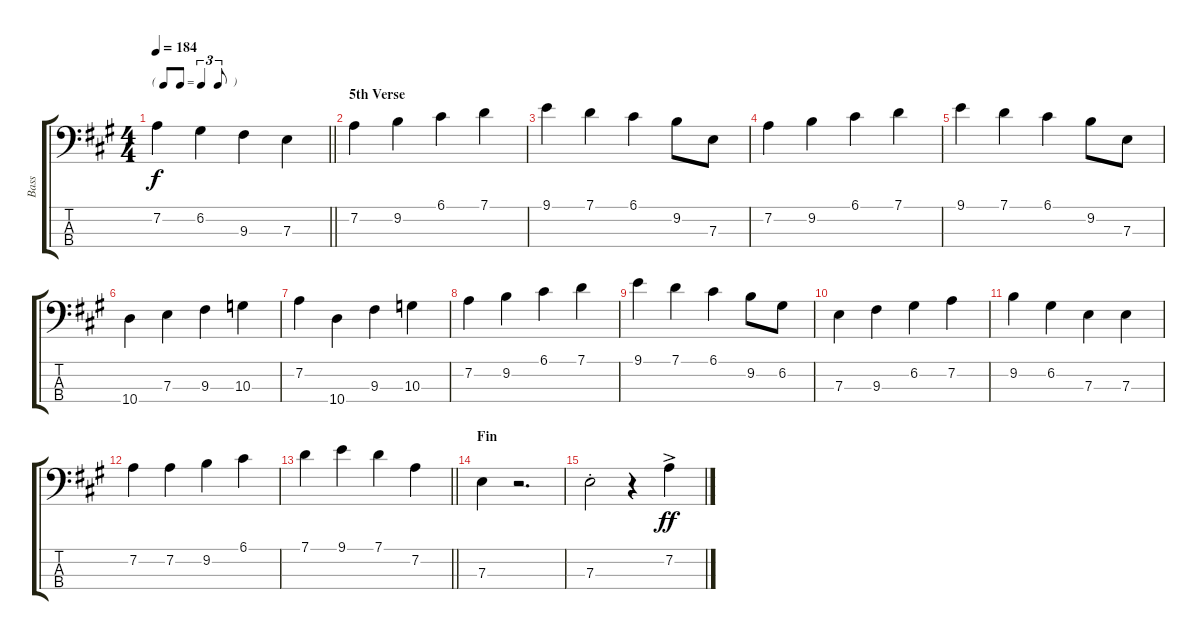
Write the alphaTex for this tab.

\track ("Bass" "Bass") {instrument acousticbass}
\staff {score tabs}
\tuning (G2 D2 A1 E1) {hide}
\ts (4 4)
\tf triplet8th
\tempo 184
\clef f4
\barLineRight lightlight
\ks a
7.2.4{dy f} 6.2.4 9.3.4 7.3.4 |
\section ("" "5th Verse")
7.2.4 9.2.4 6.1.4 7.1.4 |
9.1.4 7.1.4 6.1.4 9.2.8 7.3.8 |
7.2.4 9.2.4 6.1.4 7.1.4 |
9.1.4 7.1.4 6.1.4 9.2.8 7.3.8 |
10.4.4 7.3.4 9.3.4 10.3.4 |
7.2.4 10.4.4 9.3.4 10.3.4 |
7.2.4 9.2.4 6.1.4 7.1.4 |
9.1.4 7.1.4 6.1.4 9.2.8 6.2.8 |
7.3.4 9.3.4 6.2.4 7.2.4 |
9.2.4 6.2.4 7.3.4 7.3.4 |
7.2.4 7.2.4 9.2.4 6.1.4 |
\barLineRight lightlight
7.1.4 9.1.4 7.1.4 7.2.4 |
\section ("" "Fin")
7.3.4 r.2{d} |
7.3{st}.2 r.4 7.2{ac}.4{dy ff}
